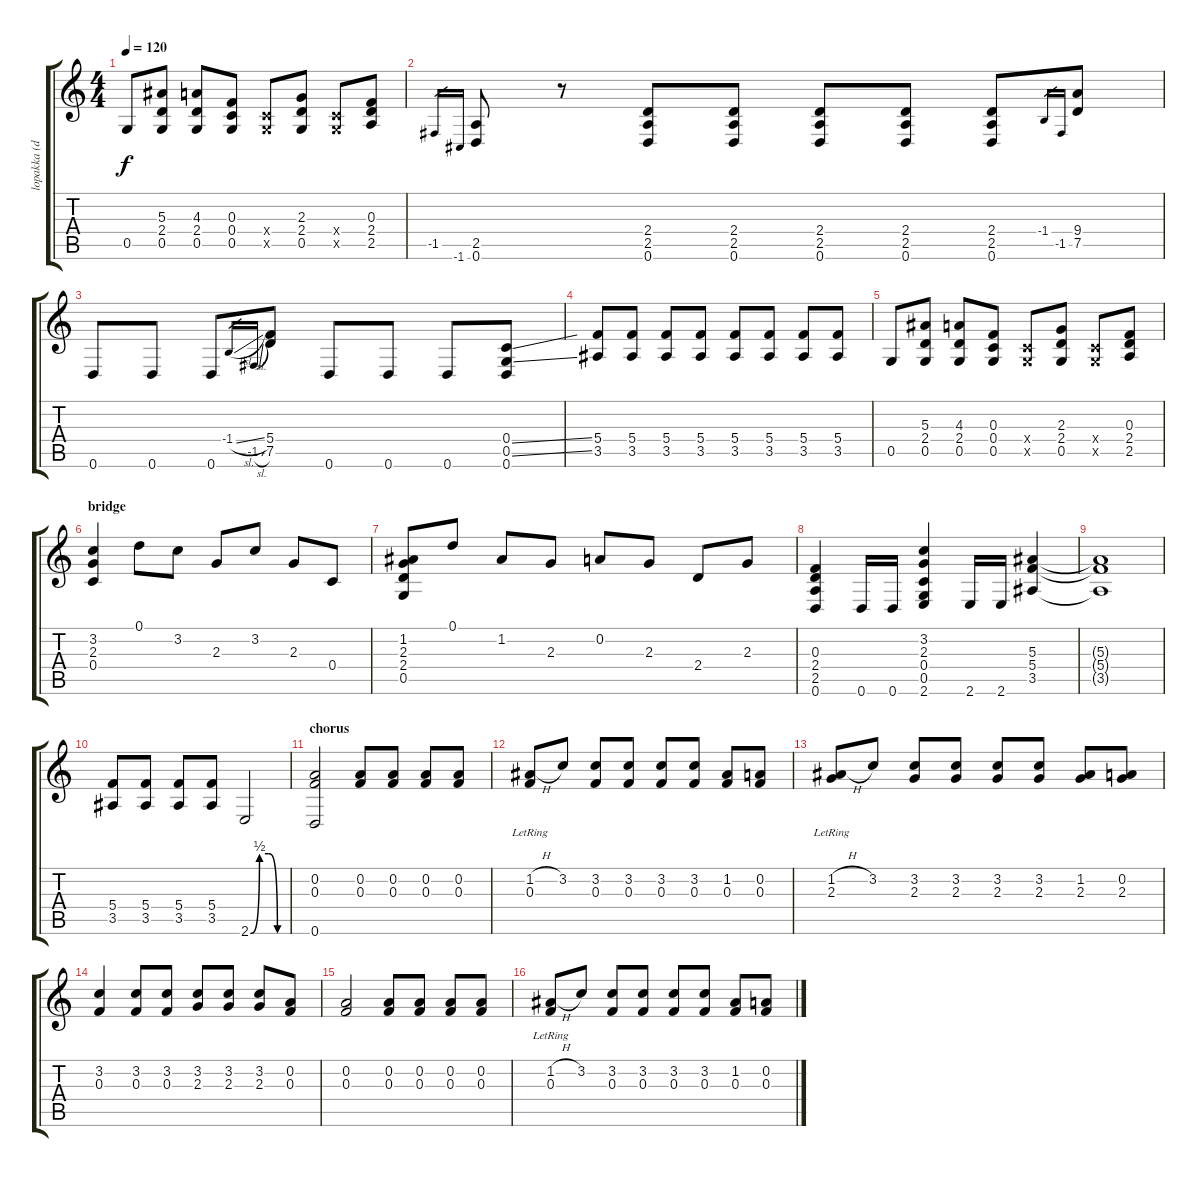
\track ("lopakka (distortion)" "lopakka (d") {instrument distortionguitar}
\staff {score tabs}
\tuning (D4 A3 F3 C3 G2 D2) {hide}
\ts (4 4)
\tempo 120
\clef g2
\ks c
0.5.8{dy f} (5.3 2.4 0.5).8 (4.3 2.4 0.5).8 (0.3 0.4 0.5).8 (0.4{x} 0.5{x}).8 (2.3 2.4 0.5).8 (0.4{x} 0.5{x}).8 (0.3 2.4 2.5).8 |
-1.5.16{gr} -1.6.16{gr} (2.5 0.6).8 r.8 (2.4 2.5 0.6).8 (2.4 2.5 0.6).8 (2.4 2.5 0.6).8 (2.4 2.5 0.6).8 (2.4 2.5 0.6).8 -1.4.16{gr} -1.5.16{gr} (9.4 7.5).8 |
0.6.8 0.6.8 0.6.8 -1.4{sl}.16{gr} -1.5{sl}.16{gr} (5.4 7.5).8 0.6.8 0.6.8 0.6.8 (0.4{ss} 0.5{ss} 0.6).8 |
(5.4 3.5).8 (5.4 3.5).8 (5.4 3.5).8 (5.4 3.5).8 (5.4 3.5).8 (5.4 3.5).8 (5.4 3.5).8 (5.4 3.5).8 |
0.5.8 (5.3 2.4 0.5).8 (4.3 2.4 0.5).8 (0.3 0.4 0.5).8 (0.4{x} 0.5{x}).8 (2.3 2.4 0.5).8 (0.4{x} 0.5{x}).8 (0.3 2.4 2.5).8 |
\section ("" "bridge")
(3.2 2.3 0.4).4 0.1.8 3.2.8 2.3.8 3.2.8 2.3.8 0.4.8 |
(1.2 2.3 2.4 0.5).8 0.1.8 1.2.8 2.3.8 0.2.8 2.3.8 2.4.8 2.3.8 |
(0.3 2.4 2.5 0.6).4 0.6.16 0.6.16 (3.2 2.3 0.4 0.5 2.6).4 2.6.16 2.6.16 (5.3 5.4 3.5).4 |
(5.3{t} 5.4{t} 3.5{t}).1 |
(5.4 3.5).8 (5.4 3.5).8 (5.4 3.5).8 (5.4 3.5).8 2.6{be (custom 0 0 15 2 30 2 45 0 60 0)}.2 |
\section ("" "chorus")
(0.2 0.3 0.6).2 (0.2 0.3).8 (0.2 0.3).8 (0.2 0.3).8 (0.2 0.3).8 |
(1.2{h} 0.3{lr}).8 3.2.8 (3.2 0.3).8 (3.2 0.3).8 (3.2 0.3).8 (3.2 0.3).8 (1.2 0.3).8 (0.2 0.3).8 |
(1.2{h} 2.3{lr}).8 3.2.8 (3.2 2.3).8 (3.2 2.3).8 (3.2 2.3).8 (3.2 2.3).8 (1.2 2.3).8 (0.2 2.3).8 |
(3.2 0.3).4 (3.2 0.3).8 (3.2 0.3).8 (3.2 2.3).8 (3.2 2.3).8 (3.2 2.3).8 (0.2 0.3).8 |
(0.2 0.3).2 (0.2 0.3).8 (0.2 0.3).8 (0.2 0.3).8 (0.2 0.3).8 |
(1.2{h} 0.3{lr}).8 3.2.8 (3.2 0.3).8 (3.2 0.3).8 (3.2 0.3).8 (3.2 0.3).8 (1.2 0.3).8 (0.2 0.3).8
